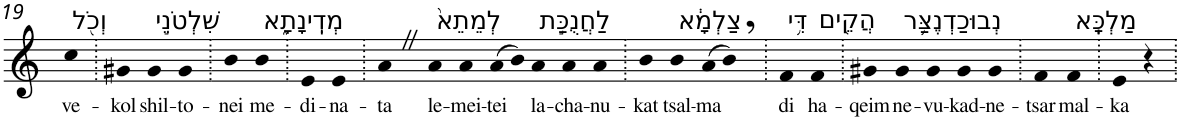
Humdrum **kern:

**kern	**text
*part1	*part1
*staff1	*staff1
*I"Piano	*
*I'Pno	*
!!LO:PB:g=z
*clefG2	*
*k[]	*
=19	=19
!LO:TX:a:t=וְכֹ֖ל	!
!	!LO:LY:b
4cc	ve-
=20.	=20.
!	!LO:LY:b
4g#X	-kol
!LO:TX:a:t=שִׁלְטֹנֵ֣י	!
!	!LO:LY:b
4g#	shil-
!	!LO:LY:b
4g#	-to-
=21.	=21.
!	!LO:LY:b
4b	-nei
!LO:TX:a:t=מְדִֽינָתָ֑א	!
!	!LO:LY:b
4b	me-
=22.	=22.
!	!LO:LY:b
4e	-di-
!	!LO:LY:b
4e	-na-
=23.	=23.
!	!LO:LY:b
4aZ	-ta
!LO:TX:a:t=לְמֵתֵא֙	!
!	!LO:LY:b
4a	le-
!	!LO:LY:b
4a	-mei-
!	!LO:LY:b
(>8a	-tei
8b)	.
!LO:TX:a:t=לַחֲנֻכַּ֣ת	!
!	!LO:LY:b
4a	la-
!	!LO:LY:b
4a	-cha-
!	!LO:LY:b
4a	-nu-
=24.	=24.
!	!LO:LY:b
4b	-kat
!LO:TX:a:t=צַלְמָ֔א	!
!	!LO:LY:b
4b	tsal-
!	!LO:LY:b
(>8a	-ma
8b,)	.
=25.	=25.
!LO:TX:a:t=דִּ֥י	!
!	!LO:LY:b
4f	di
!LO:TX:a:t=הֲקֵ֖ים	!
!	!LO:LY:b
4f	ha-
=26.	=26.
!	!LO:LY:b
4g#X	-qeim
!LO:TX:a:t=נְבוּכַדְנֶצַּ֥ר	!
!	!LO:LY:b
4g#	ne-
!	!LO:LY:b
4g#	-vu-
!	!LO:LY:b
4g#	-kad-
!	!LO:LY:b
4g#	-ne-
=27.	=27.
!	!LO:LY:b
4f	-tsar
!LO:TX:a:t=מַלְכָּֽא	!
!	!LO:LY:b
4f	mal-
=28.	=28.
!	!LO:LY:b
4e	-ka
4r	.
=.	=.
*-	*-
